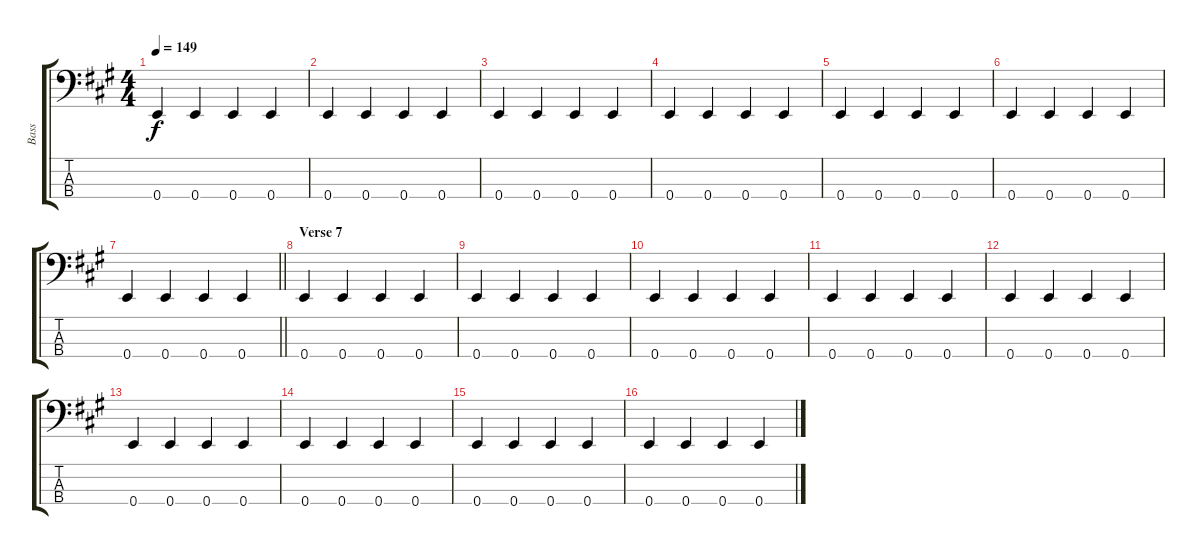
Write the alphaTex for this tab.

\track ("Bass" "Bass") {instrument electricbassfinger}
\staff {score tabs}
\tuning (G2 D2 A1 E1) {hide}
\ts (4 4)
\tempo 149
\clef f4
\ks f#minor
0.4.4{dy f} 0.4.4 0.4.4 0.4.4 |
0.4.4 0.4.4 0.4.4 0.4.4 |
0.4.4 0.4.4 0.4.4 0.4.4 |
0.4.4 0.4.4 0.4.4 0.4.4 |
0.4.4 0.4.4 0.4.4 0.4.4 |
0.4.4 0.4.4 0.4.4 0.4.4 |
\barLineRight lightlight
0.4.4 0.4.4 0.4.4 0.4.4 |
\section ("" "Verse 7")
0.4.4 0.4.4 0.4.4 0.4.4 |
0.4.4 0.4.4 0.4.4 0.4.4 |
0.4.4 0.4.4 0.4.4 0.4.4 |
0.4.4 0.4.4 0.4.4 0.4.4 |
0.4.4 0.4.4 0.4.4 0.4.4 |
0.4.4 0.4.4 0.4.4 0.4.4 |
0.4.4 0.4.4 0.4.4 0.4.4 |
0.4.4 0.4.4 0.4.4 0.4.4 |
0.4.4 0.4.4 0.4.4 0.4.4
